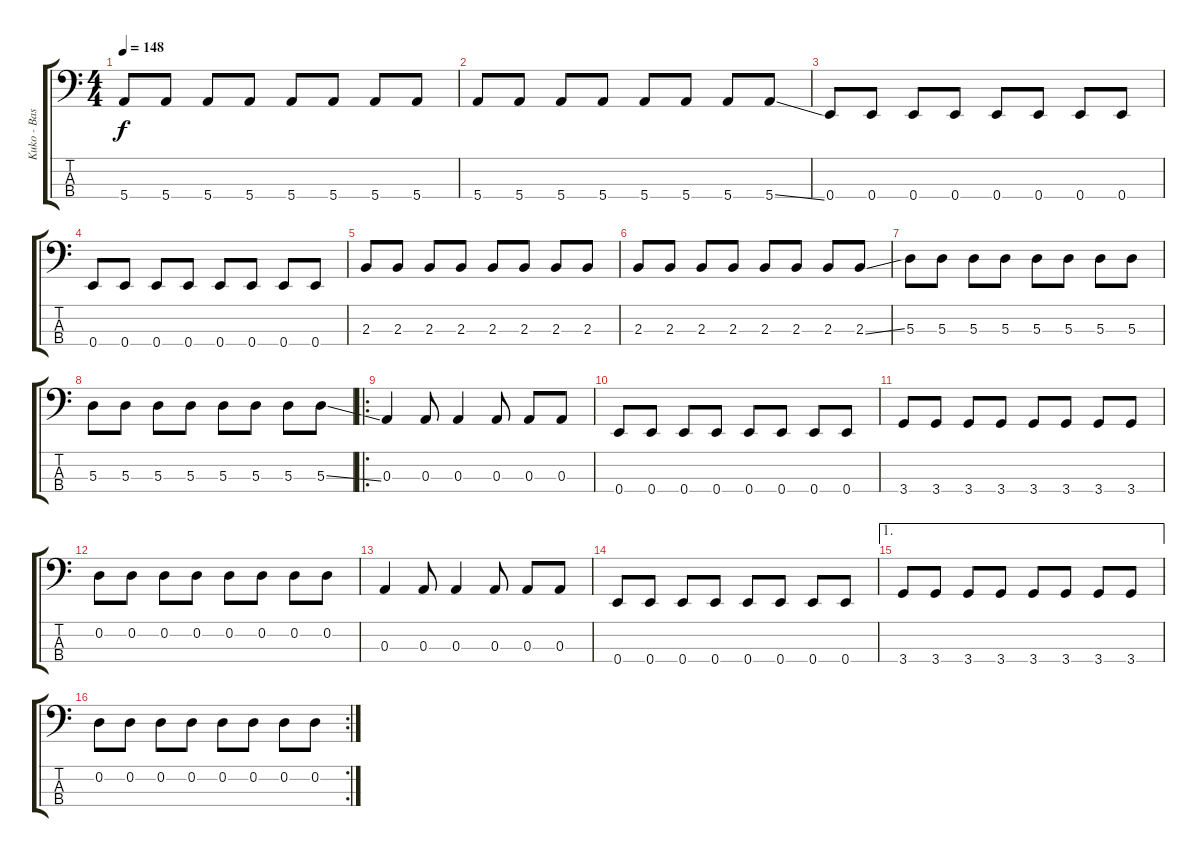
\track ("Kuko - Basa" "Kuko - Bas") {instrument electricbassfinger}
\staff {score tabs}
\tuning (G2 D2 A1 E1) {hide}
\ts (4 4)
\tempo 148
\clef f4
\ks c
5.4.8{dy f} 5.4.8 5.4.8 5.4.8 5.4.8 5.4.8 5.4.8 5.4.8 |
5.4.8 5.4.8 5.4.8 5.4.8 5.4.8 5.4.8 5.4.8 5.4{ss}.8 |
0.4.8 0.4.8 0.4.8 0.4.8 0.4.8 0.4.8 0.4.8 0.4.8 |
0.4.8 0.4.8 0.4.8 0.4.8 0.4.8 0.4.8 0.4.8 0.4.8 |
2.3.8 2.3.8 2.3.8 2.3.8 2.3.8 2.3.8 2.3.8 2.3.8 |
2.3.8 2.3.8 2.3.8 2.3.8 2.3.8 2.3.8 2.3.8 2.3{ss}.8 |
5.3.8 5.3.8 5.3.8 5.3.8 5.3.8 5.3.8 5.3.8 5.3.8 |
5.3.8 5.3.8 5.3.8 5.3.8 5.3.8 5.3.8 5.3.8 5.3{ss}.8 |
\ro
0.3.4 0.3.8 0.3.4 0.3.8 0.3.8 0.3.8 |
0.4.8 0.4.8 0.4.8 0.4.8 0.4.8 0.4.8 0.4.8 0.4.8 |
3.4.8 3.4.8 3.4.8 3.4.8 3.4.8 3.4.8 3.4.8 3.4.8 |
0.2.8 0.2.8 0.2.8 0.2.8 0.2.8 0.2.8 0.2.8 0.2.8 |
0.3.4 0.3.8 0.3.4 0.3.8 0.3.8 0.3.8 |
0.4.8 0.4.8 0.4.8 0.4.8 0.4.8 0.4.8 0.4.8 0.4.8 |
\ae 1
3.4.8 3.4.8 3.4.8 3.4.8 3.4.8 3.4.8 3.4.8 3.4.8 |
\rc 2
0.2.8 0.2.8 0.2.8 0.2.8 0.2.8 0.2.8 0.2.8 0.2.8
